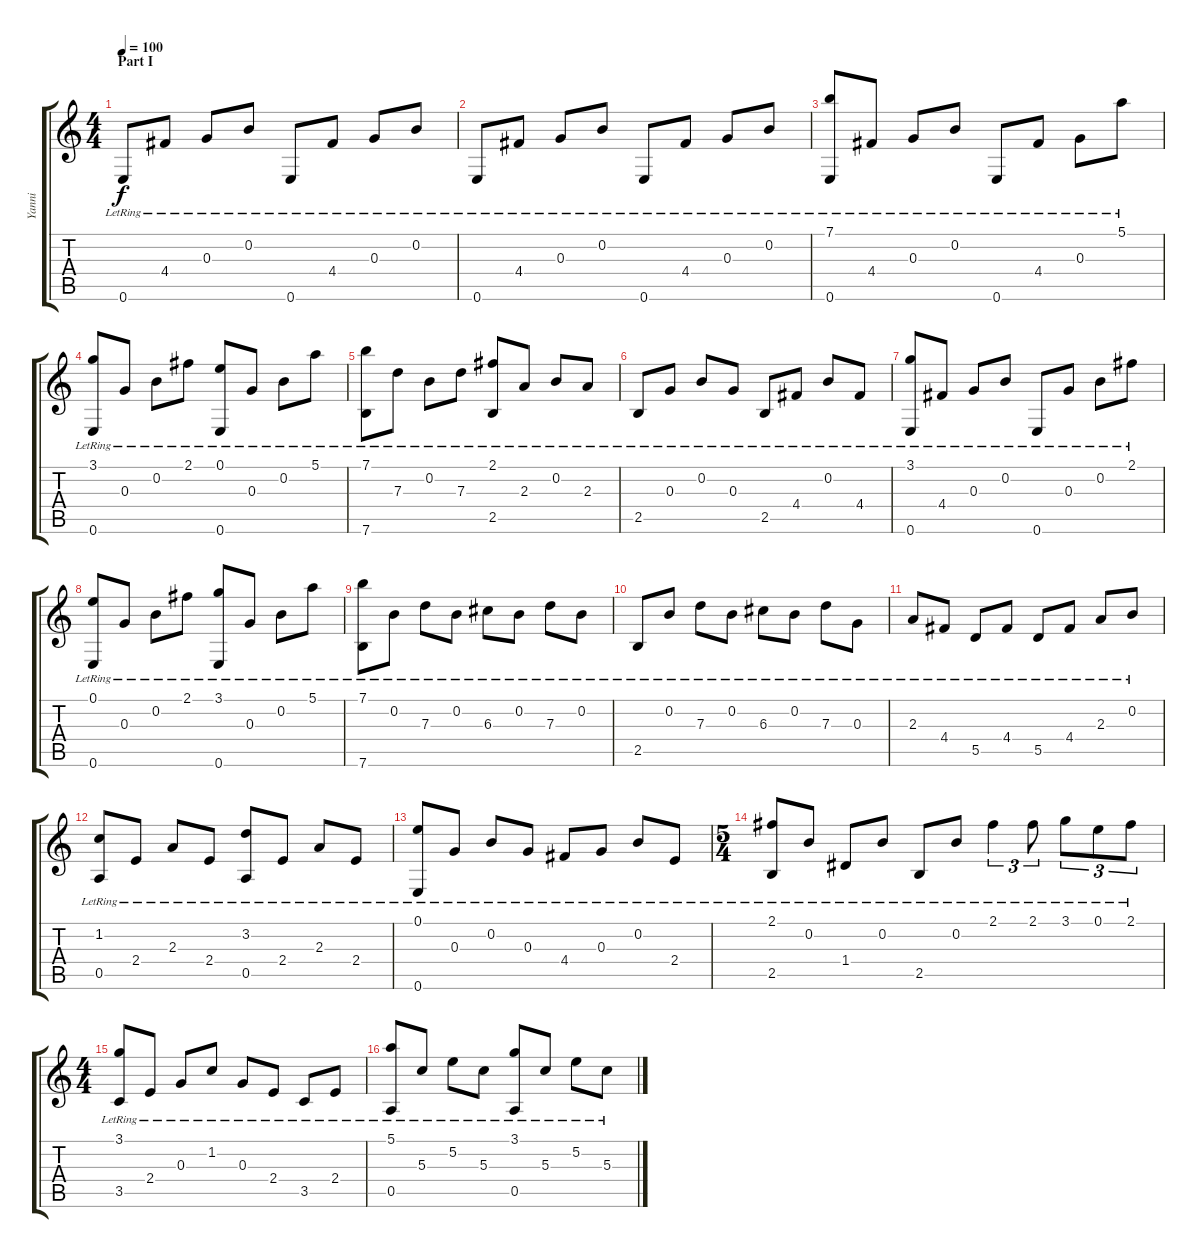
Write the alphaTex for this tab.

\track ("Yanni" "Yanni") {instrument acousticguitarnylon}
\staff {score tabs}
\tuning (E4 B3 G3 D3 A2 E2) {hide}
\ts (4 4)
\section ("" "Part I")
\tempo 100
\clef g2
\ks c
0.6{lr}.8{dy f instrument acousticguitarnylon} 4.4{lr}.8 0.3{lr}.8 0.2{lr}.8 0.6{lr}.8 4.4{lr}.8 0.3{lr}.8 0.2{lr}.8 |
0.6{lr}.8 4.4{lr}.8 0.3{lr}.8 0.2{lr}.8 0.6{lr}.8 4.4{lr}.8 0.3{lr}.8 0.2{lr}.8 |
(7.1{lr} 0.6{lr}).8 4.4{lr}.8 0.3{lr}.8 0.2{lr}.8 0.6{lr}.8 4.4{lr}.8 0.3{lr}.8 5.1{lr}.8 |
(3.1{lr} 0.6{lr}).8 0.3{lr}.8 0.2{lr}.8 2.1{lr}.8 (0.1{lr} 0.6{lr}).8 0.3{lr}.8 0.2{lr}.8 5.1{lr}.8 |
(7.1{lr} 7.6{lr}).8 7.3{lr}.8 0.2{lr}.8 7.3{lr}.8 (2.1{lr} 2.5{lr}).8 2.3{lr}.8 0.2{lr}.8 2.3{lr}.8 |
2.5{lr}.8 0.3{lr}.8 0.2{lr}.8 0.3{lr}.8 2.5{lr}.8 4.4{lr}.8 0.2{lr}.8 4.4{lr}.8 |
(3.1{lr} 0.6{lr}).8 4.4{lr}.8 0.3{lr}.8 0.2{lr}.8 0.6{lr}.8 0.3{lr}.8 0.2{lr}.8 2.1{lr}.8 |
(0.1{lr} 0.6{lr}).8 0.3{lr}.8 0.2{lr}.8 2.1{lr}.8 (3.1{lr} 0.6{lr}).8 0.3{lr}.8 0.2{lr}.8 5.1{lr}.8 |
(7.1{lr} 7.6{lr}).8 0.2{lr}.8 7.3{lr}.8 0.2{lr}.8 6.3{lr}.8 0.2{lr}.8 7.3{lr}.8 0.2{lr}.8 |
2.5{lr}.8 0.2{lr}.8 7.3{lr}.8 0.2{lr}.8 6.3{lr}.8 0.2{lr}.8 7.3{lr}.8 0.3{lr}.8 |
2.3{lr}.8 4.4{lr}.8 5.5{lr}.8 4.4{lr}.8 5.5{lr}.8 4.4{lr}.8 2.3{lr}.8 0.2{lr}.8 |
(1.2{lr} 0.5{lr}).8 2.4{lr}.8 2.3{lr}.8 2.4{lr}.8 (3.2{lr} 0.5{lr}).8 2.4{lr}.8 2.3{lr}.8 2.4{lr}.8 |
(0.1{lr} 0.6{lr}).8 0.3{lr}.8 0.2{lr}.8 0.3{lr}.8 4.4{lr}.8 0.3{lr}.8 0.2{lr}.8 2.4{lr}.8 |
\ts (5 4)
(2.1{lr} 2.5{lr}).8 0.2{lr}.8 1.4{lr}.8 0.2{lr}.8 2.5{lr}.8 0.2{lr}.8 2.1{lr}.4{tu (3 2)} 2.1{lr}.8{tu (3 2)} 3.1{lr}.8{tu (3 2)} 0.1{lr}.8{tu (3 2)} 2.1{lr}.8{tu (3 2)} |
\ts (4 4)
(3.1{lr} 3.5{lr}).8 2.4{lr}.8 0.3{lr}.8 1.2{lr}.8 0.3{lr}.8 2.4{lr}.8 3.5{lr}.8 2.4{lr}.8 |
(5.1{lr} 0.5{lr}).8 5.3{lr}.8 5.2{lr}.8 5.3{lr}.8 (3.1{lr} 0.5{lr}).8 5.3{lr}.8 5.2{lr}.8 5.3{lr}.8
